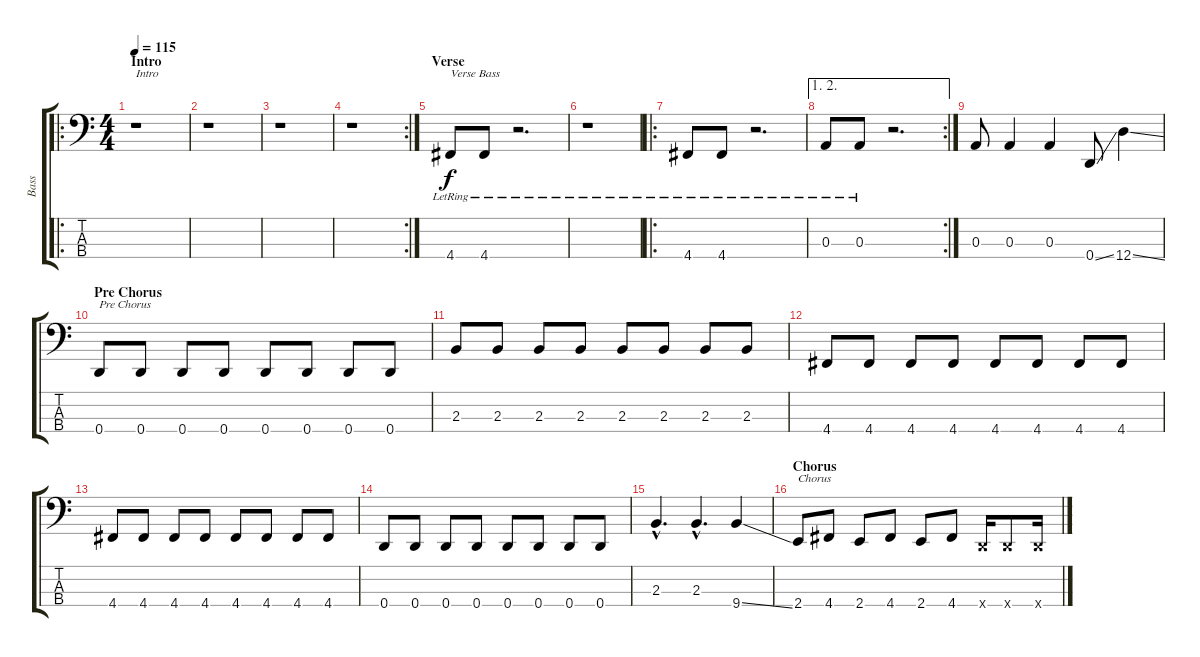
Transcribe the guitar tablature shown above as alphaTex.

\track ("Bass" "Bass") {instrument electricbassfinger}
\staff {score tabs}
\tuning (G2 D2 A1 D1) {hide}
\ro
\ts (4 4)
\section ("" "Intro")
\tempo 115
\clef f4
\ks c
r.1{txt "Intro" dy f instrument electricbassfinger} |
r.1 |
r.1 |
\rc 2
r.1 |
\section ("" "Verse")
4.4{lr}.8{txt "Verse Bass"} 4.4{lr}.8 r.2{d} |
r.1 |
\ro
4.4{lr}.8 4.4{lr}.8 r.2{d} |
\ae (1 2)
\rc 2
0.3{lr}.8 0.3{lr}.8 r.2{d} |
0.3.8 0.3.4 0.3.4 0.4{ss}.8 12.4{ss}.4 |
\section ("" "Pre Chorus")
0.4.8{txt "Pre Chorus"} 0.4.8 0.4.8 0.4.8 0.4.8 0.4.8 0.4.8 0.4.8 |
2.3.8 2.3.8 2.3.8 2.3.8 2.3.8 2.3.8 2.3.8 2.3.8 |
4.4.8 4.4.8 4.4.8 4.4.8 4.4.8 4.4.8 4.4.8 4.4.8 |
4.4.8 4.4.8 4.4.8 4.4.8 4.4.8 4.4.8 4.4.8 4.4.8 |
0.4.8 0.4.8 0.4.8 0.4.8 0.4.8 0.4.8 0.4.8 0.4.8 |
2.3{hac}.4{d} 2.3{hac}.4{d} 9.4{ss}.4 |
\section ("" "Chorus")
2.4.8{txt "Chorus"} 4.4.8 2.4.8 4.4.8 2.4.8 4.4.8 0.4{x}.16 0.4{x}.8 0.4{x}.16
